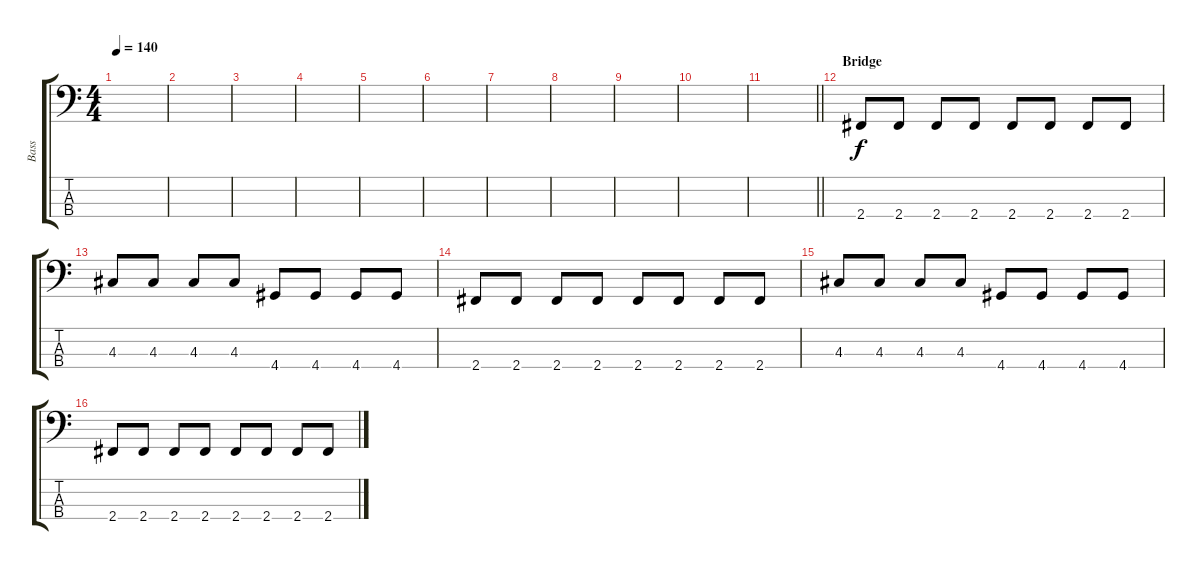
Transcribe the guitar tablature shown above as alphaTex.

\track ("Bass" "Bass") {instrument electricbassfinger}
\staff {score tabs}
\tuning (G2 D2 A1 E1) {hide}
\ts (4 4)
\tempo 140
\clef f4
\ks c
|
|
|
|
|
|
|
|
|
|
\barLineRight lightlight
|
\section ("" "Bridge")
2.4.8 2.4.8 2.4.8 2.4.8 2.4.8 2.4.8 2.4.8 2.4.8 |
4.3.8 4.3.8 4.3.8 4.3.8 4.4.8 4.4.8 4.4.8 4.4.8 |
2.4.8 2.4.8 2.4.8 2.4.8 2.4.8 2.4.8 2.4.8 2.4.8 |
4.3.8 4.3.8 4.3.8 4.3.8 4.4.8 4.4.8 4.4.8 4.4.8 |
2.4.8 2.4.8 2.4.8 2.4.8 2.4.8 2.4.8 2.4.8 2.4.8
